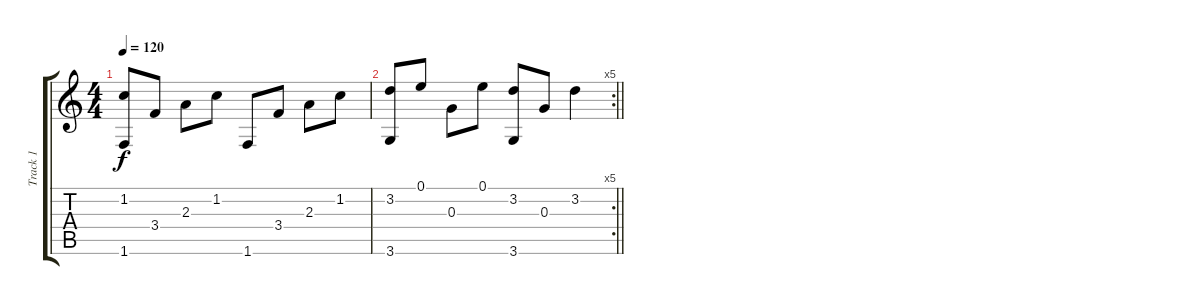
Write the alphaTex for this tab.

\track ("Track 1" "Track 1") {instrument acousticguitarsteel}
\staff {score tabs}
\tuning (E4 B3 G3 D3 A2 E2) {hide}
\ts (4 4)
\tempo 120
\clef g2
\ks c
(1.2 1.6).8{dy f} 3.4.8 2.3.8 1.2.8 1.6.8 3.4.8 2.3.8 1.2.8 |
\rc 5
\barLineRight lightlight
(3.2 3.6).8 0.1.8 0.3.8 0.1.8 (3.2 3.6).8 0.3.8 3.2.4
